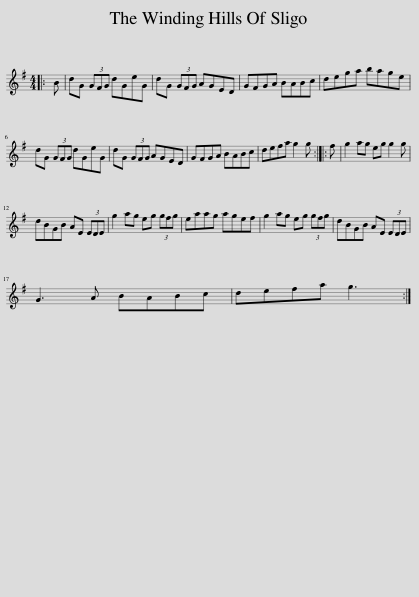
X:1
L:1/8
M:4/4
I:linebreak $
K:G
V:1 treble
V:1
|: B | dG (3GFG dGeG | dG (3GFG AGED | GFGA BABc | dega bage |$ %5
 dG (3GFG dGeG | dG (3GFG AGED | GFGA BABc | defa g2 g :: f | %10
 g2 ag eg g2 g |$ dBGB AE (3EDE | g2 ag eg (3gfg | eaag agef | g2 ag eg (3gfg | %15
 dBGB AE (3EDE |$ G3 A BABc | defa g3 :| %18
